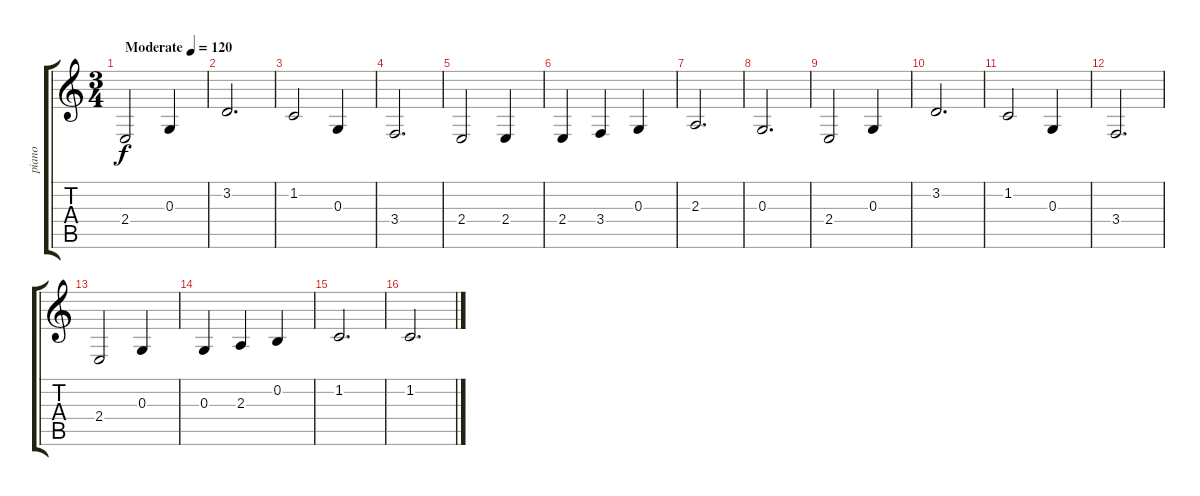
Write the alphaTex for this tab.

\track ("piano" "piano") {instrument brightacousticpiano}
\staff {score tabs}
\tuning (E4 B3 G3 D3 A2 E2) {hide}
\ts (3 4)
\tempo (120 "Moderate")
\clef g2
\ks c
2.4.2{dy f instrument brightacousticpiano} 0.3.4 |
3.2.2{d} |
1.2.2 0.3.4 |
3.4.2{d} |
2.4.2 2.4.4 |
2.4.4 3.4.4 0.3.4 |
2.3.2{d} |
0.3.2{d} |
2.4.2 0.3.4 |
3.2.2{d} |
1.2.2 0.3.4 |
3.4.2{d} |
2.4.2 0.3.4 |
0.3.4 2.3.4 0.2.4 |
1.2.2{d} |
1.2.2{d}
